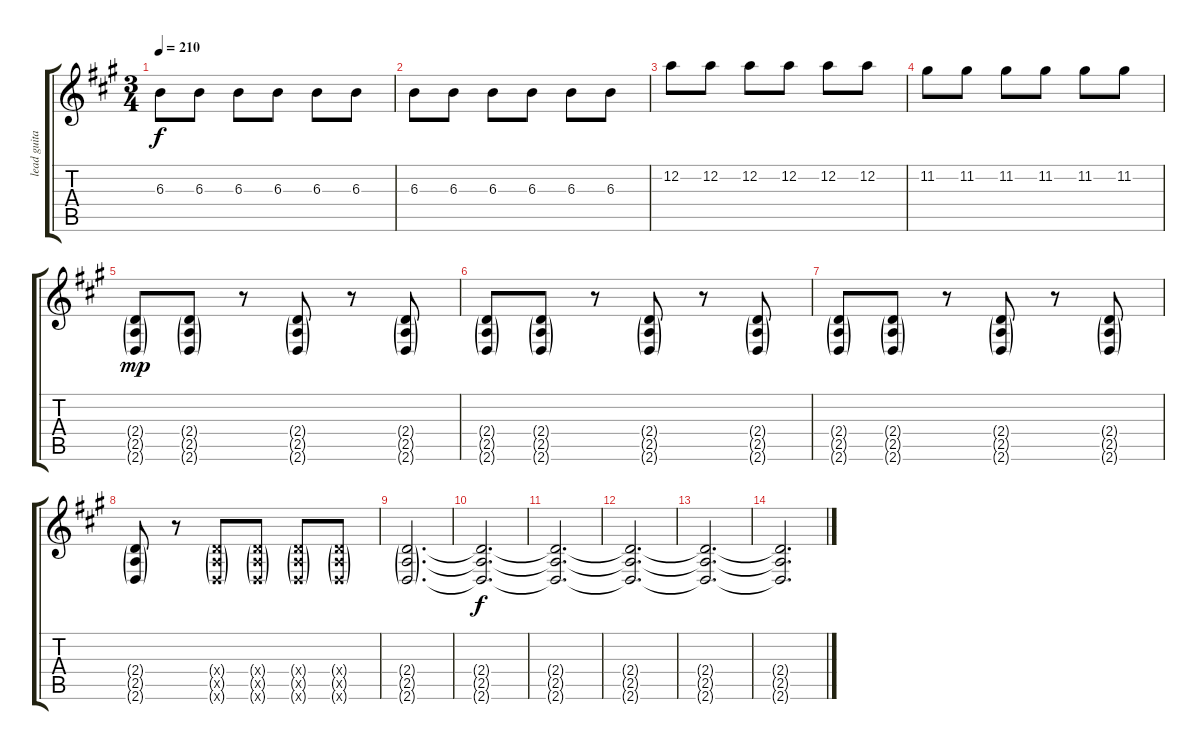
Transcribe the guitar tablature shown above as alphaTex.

\track ("lead guitar 1" "lead guita") {instrument distortionguitar}
\staff {score tabs}
\tuning (D4 A3 F3 C3 G2 C2) {hide}
\ts (3 4)
\tempo 210
\clef g2
\ks a
6.3.8{dy f} 6.3.8 6.3.8 6.3.8 6.3.8 6.3.8 |
6.3.8 6.3.8 6.3.8 6.3.8 6.3.8 6.3.8 |
12.2.8 12.2.8 12.2.8 12.2.8 12.2.8 12.2.8 |
11.2.8 11.2.8 11.2.8 11.2.8 11.2.8 11.2.8 |
(2.4{g} 2.5{g} 2.6{g}).8{dy mp} (2.4{g} 2.5{g} 2.6{g}).8 r.8 (2.4{g} 2.5{g} 2.6{g}).8 r.8 (2.4{g} 2.5{g} 2.6{g}).8 |
(2.4{g} 2.5{g} 2.6{g}).8 (2.4{g} 2.5{g} 2.6{g}).8 r.8 (2.4{g} 2.5{g} 2.6{g}).8 r.8 (2.4{g} 2.5{g} 2.6{g}).8 |
(2.4{g} 2.5{g} 2.6{g}).8 (2.4{g} 2.5{g} 2.6{g}).8 r.8 (2.4{g} 2.5{g} 2.6{g}).8 r.8 (2.4{g} 2.5{g} 2.6{g}).8 |
(2.4{g} 2.5{g} 2.6{g}).8 r.8 (2.4{g x} 2.5{g x} 2.6{g x}).8 (2.4{g x} 2.5{g x} 2.6{g x}).8 (2.4{g x} 2.5{g x} 2.6{g x}).8 (2.4{g x} 2.5{g x} 2.6{g x}).8 |
(2.4{g} 2.5{g} 2.6{g}).2{d volume 5} |
(2.4{t} 2.5{t} 2.6{t}).2{d dy f} |
(2.4{t} 2.5{t} 2.6{t}).2{d} |
(2.4{t} 2.5{t} 2.6{t}).2{d} |
(2.4{t} 2.5{t} 2.6{t}).2{d} |
(2.4{t} 2.5{t} 2.6{t}).2{d}
